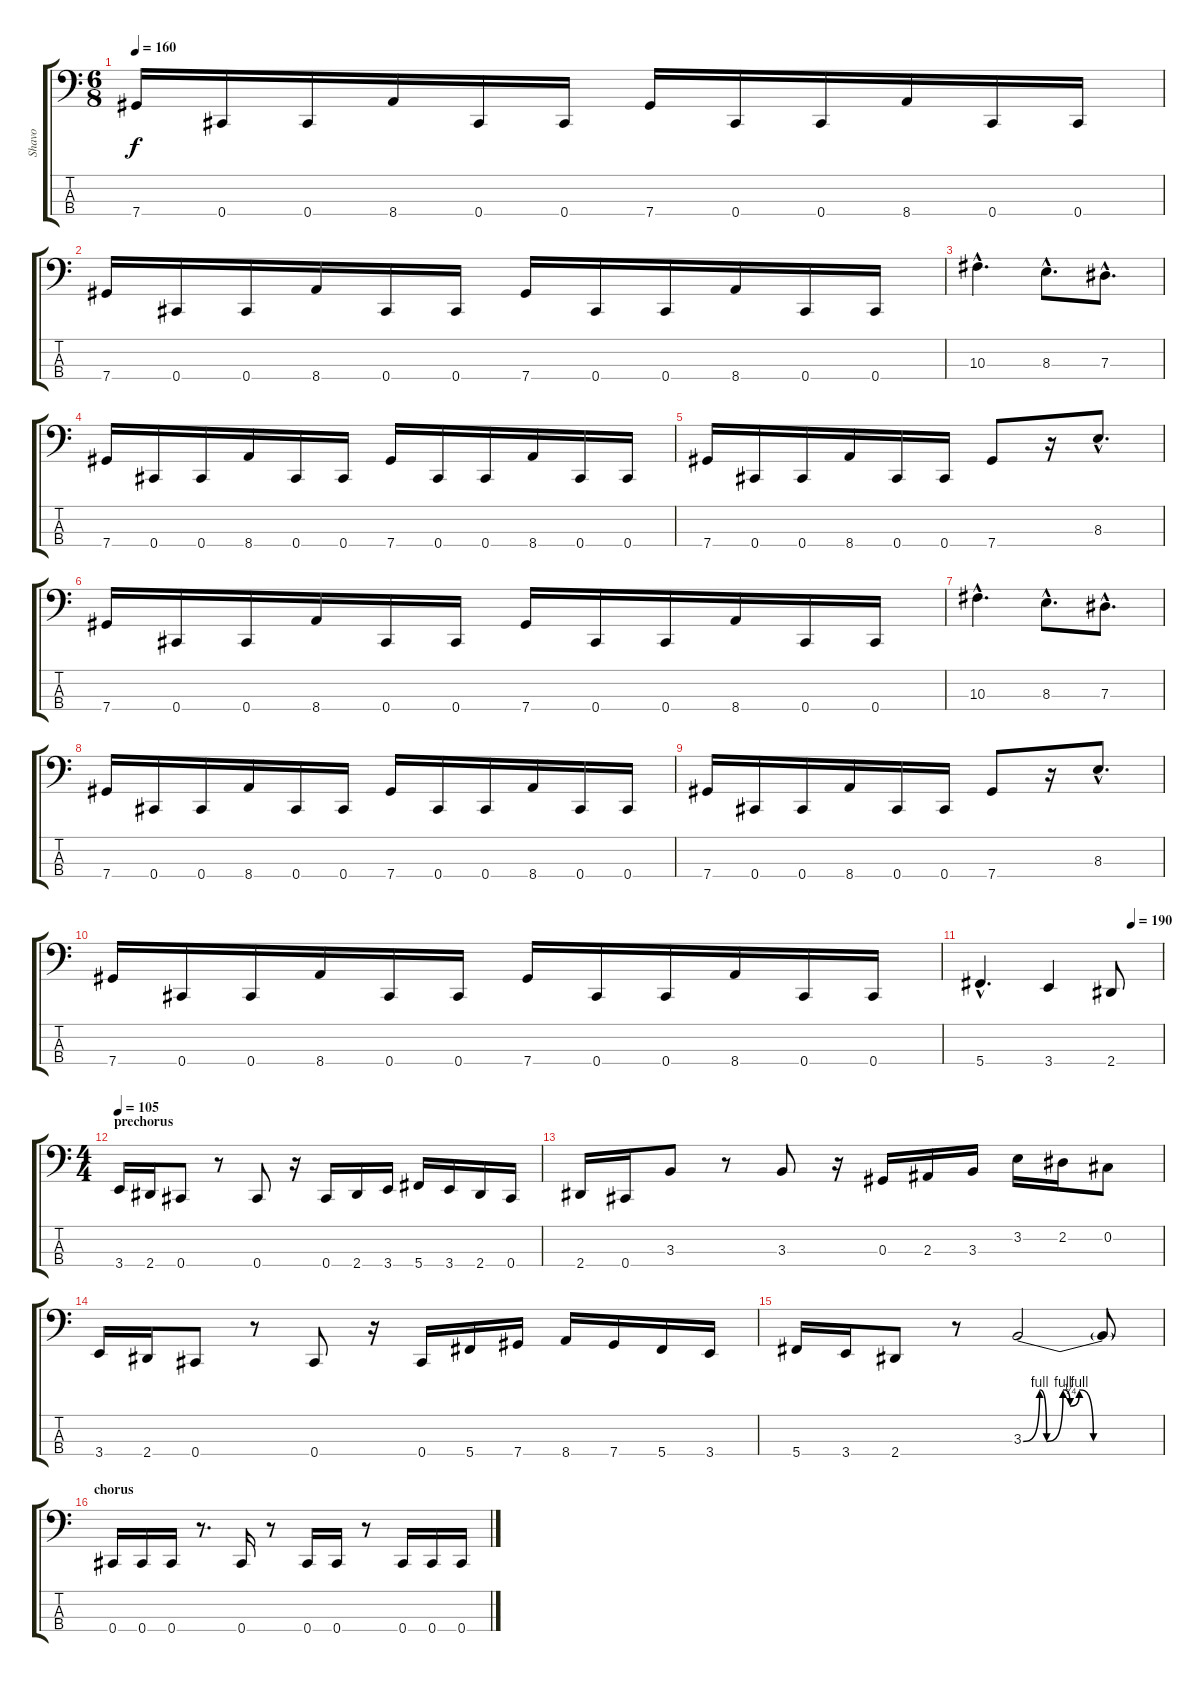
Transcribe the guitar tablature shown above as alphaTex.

\track ("Shavo" "Shavo") {instrument electricbasspick}
\staff {score tabs}
\tuning (Gb2 Db2 Ab1 Db1) {hide}
\ts (6 8)
\tempo 160
\clef f4
\ks c
7.4.16{dy f} 0.4.16 0.4.16 8.4.16 0.4.16 0.4.16 7.4.16 0.4.16 0.4.16 8.4.16 0.4.16 0.4.16 |
7.4.16 0.4.16 0.4.16 8.4.16 0.4.16 0.4.16 7.4.16 0.4.16 0.4.16 8.4.16 0.4.16 0.4.16 |
10.3{hac}.4{d} 8.3{hac}.8{d} 7.3{hac}.8{d} |
7.4.16 0.4.16 0.4.16 8.4.16 0.4.16 0.4.16 7.4.16 0.4.16 0.4.16 8.4.16 0.4.16 0.4.16 |
7.4.16 0.4.16 0.4.16 8.4.16 0.4.16 0.4.16 7.4.8 r.16 8.3{hac}.8{d} |
7.4.16 0.4.16 0.4.16 8.4.16 0.4.16 0.4.16 7.4.16 0.4.16 0.4.16 8.4.16 0.4.16 0.4.16 |
10.3{hac}.4{d} 8.3{hac}.8{d} 7.3{hac}.8{d} |
7.4.16 0.4.16 0.4.16 8.4.16 0.4.16 0.4.16 7.4.16 0.4.16 0.4.16 8.4.16 0.4.16 0.4.16 |
7.4.16 0.4.16 0.4.16 8.4.16 0.4.16 0.4.16 7.4.8 r.16 8.3{hac}.8{d} |
7.4.16 0.4.16 0.4.16 8.4.16 0.4.16 0.4.16 7.4.16 0.4.16 0.4.16 8.4.16 0.4.16 0.4.16 |
\tempo (190 0.8333333333333334)
5.4{hac}.4{d} 3.4.4 2.4.8 |
\ts (4 4)
\section ("" "prechorus")
\tempo 105
3.4.16 2.4.16 0.4.8 r.8 0.4.8 r.16 0.4.16 2.4.16 3.4.16 5.4.16 3.4.16 2.4.16 0.4.16 |
2.4.16 0.4.16 3.3.8 r.8 3.3.8 r.16 0.3.16 2.3.16 3.3.16 3.2.16 2.2.16 0.2.8 |
3.4.16 2.4.16 0.4.8 r.8 0.4.8 r.16 0.4.16 5.4.16 7.4.16 8.4.16 7.4.16 5.4.16 3.4.16 |
5.4.16 3.4.16 2.4.8 r.8 3.3{be (custom 0 0 7 4 10 0 17 4 20 1 24 4 30 0 60 0)}.2 3.3{t}.8 |
\section ("" "chorus")
0.4.16 0.4.16 0.4.16 r.8{d} 0.4.16 r.8 0.4.16 0.4.16 r.8 0.4.16 0.4.16 0.4.16
